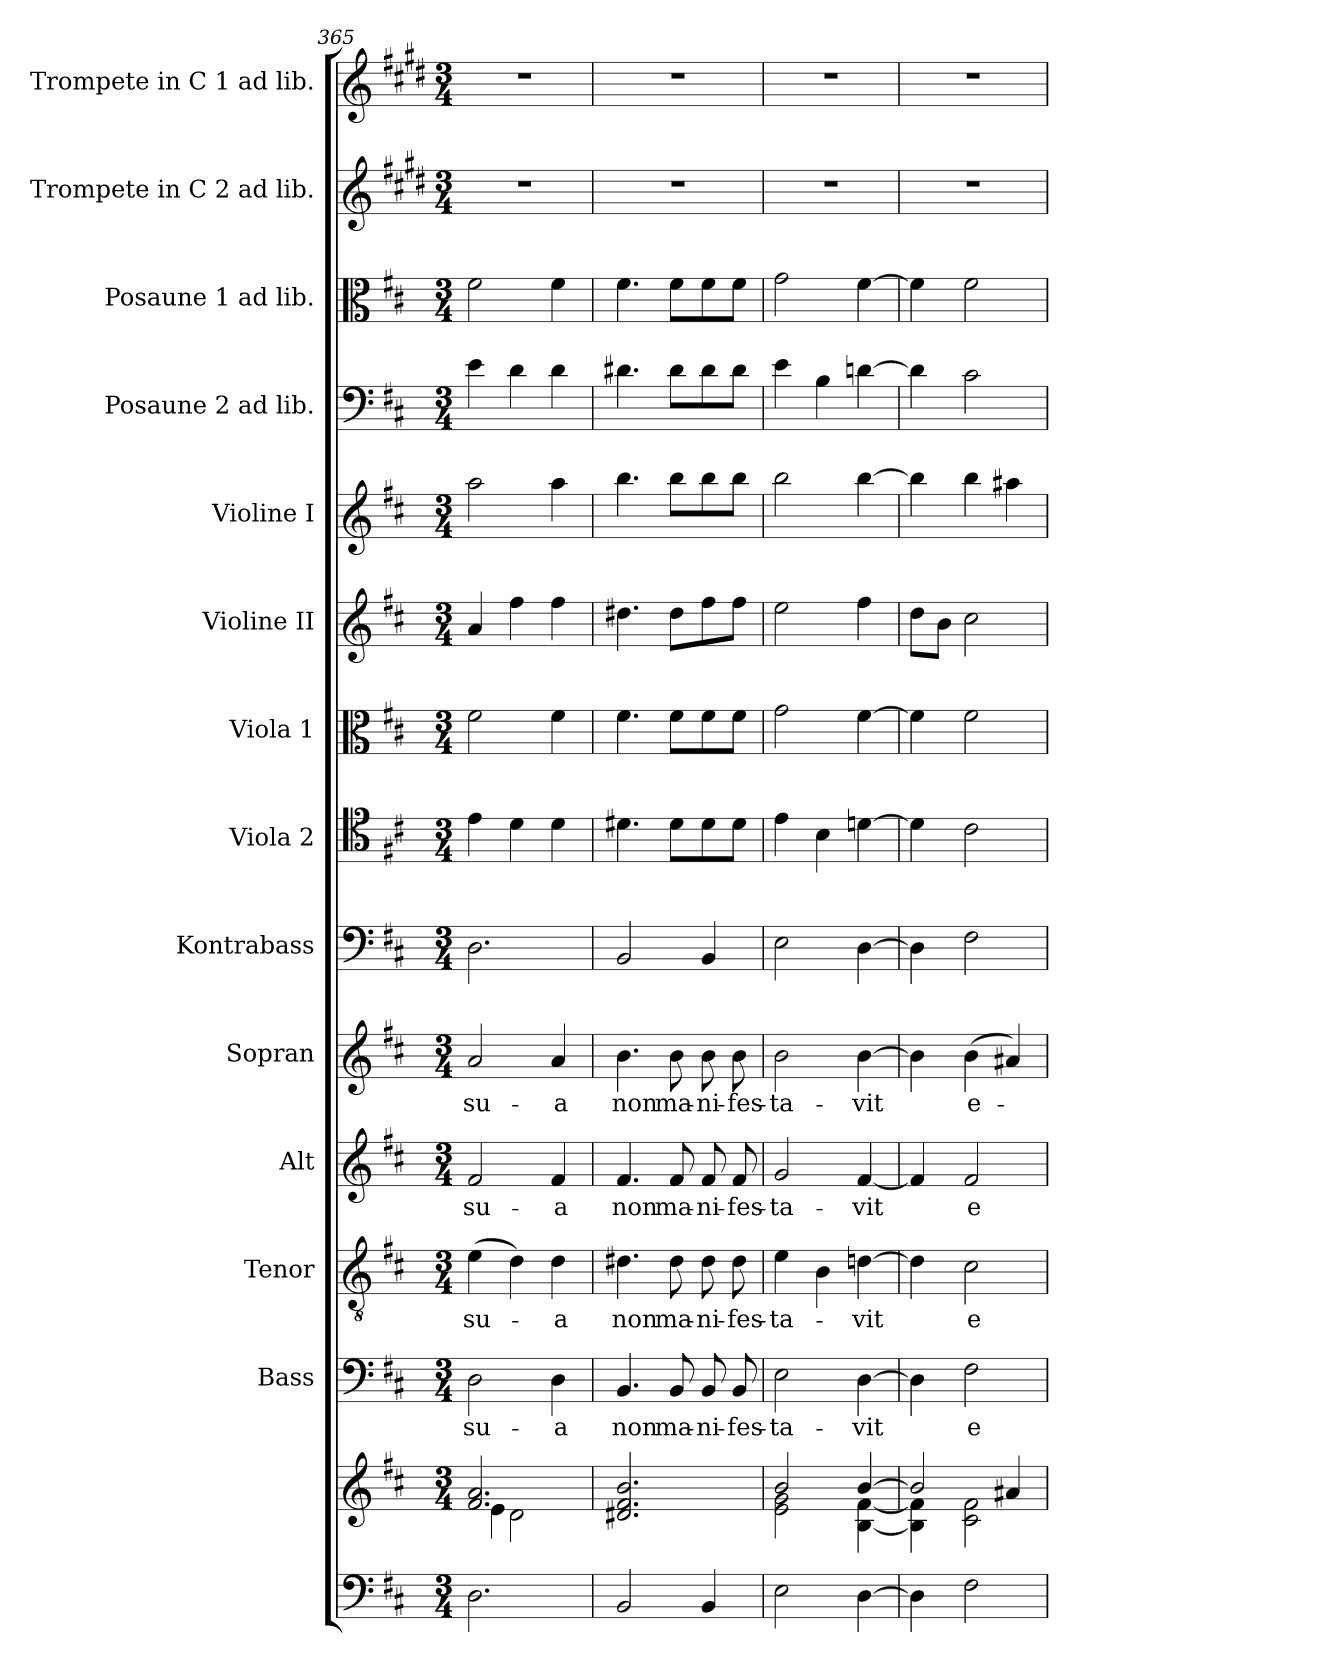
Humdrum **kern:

**kern	**kern	**kern	**text	**kern	**text	**kern	**text	**kern	**text	**kern	**kern	**kern	**kern	**kern	**kern	**kern	**kern	**kern
*part14	*part14	*part13	*part13	*part12	*part12	*part11	*part11	*part10	*part10	*part9	*part8	*part7	*part6	*part5	*part4	*part3	*part2	*part1
*staff15	*staff14	*staff13	*staff13	*staff12	*staff12	*staff11	*staff11	*staff10	*staff10	*staff9	*staff8	*staff7	*staff6	*staff5	*staff4	*staff3	*staff2	*staff1
*	*	*I"Bass	*	*I"Tenor	*	*I"Alt	*	*I"Sopran	*	*I"Kontrabass	*I"Viola 2	*I"Viola 1	*I"Violine II	*I"Violine I	*I"Posaune 2 ad lib.	*I"Posaune 1 ad lib.	*I"Trompete in C 2 ad lib.	*I"Trompete in C 1 ad lib.
*	*	*I'B.	*	*I'T.	*	*I'A.	*	*I'S.	*	*I'Kb.	*I'Vla. 2	*I'Vla. 1	*I'Vl. II	*I'Vl. I	*I'Pos. 2	*I'Pos. 1	*I'Trp. C 2	*I'Trp. C 1
*clefF4	*clefG2	*clefF4	*	*clefGv2	*	*clefG2	*	*clefG2	*	*clefF4	*clefC4	*clefC3	*clefG2	*clefG2	*clefF4	*clefC3	*clefG2	*clefG2
*	*	*	*	*	*	*	*	*	*	*ITrd7c12	*	*	*	*	*	*	*ITrd1c2	*ITrd1c2
*k[f#c#]	*k[f#c#]	*k[f#c#]	*	*k[f#c#]	*	*k[f#c#]	*	*k[f#c#]	*	*k[f#c#]	*k[f#c#]	*k[f#c#]	*k[f#c#]	*k[f#c#]	*k[f#c#]	*k[f#c#]	*k[f#c#]	*k[f#c#]
*D:	*D:	*D:	*	*D:	*	*D:	*	*D:	*	*D:	*D:	*D:	*D:	*D:	*D:	*D:	*D:	*D:
*M3/4	*M3/4	*M3/4	*	*M3/4	*	*M3/4	*	*M3/4	*	*M3/4	*M3/4	*M3/4	*M3/4	*M3/4	*M3/4	*M3/4	*M3/4	*M3/4
=365	=365	=365	=365	=365	=365	=365	=365	=365	=365	=365	=365	=365	=365	=365	=365	=365	=365	=365
*	*^	*	*	*	*	*	*	*	*	*	*	*	*	*	*	*	*	*
!	!	!	!	!LO:LY:b	!	!LO:LY:b	!	!LO:LY:b	!	!LO:LY:b	!	!	!	!	!	!	!	!	!
2.D\	2.f#/ 2.a/	4e\	2D\	su-	(>4e\	su-	2f#/	su-	2a/	su-	2.DD\	4e\	2f#\	4a/	2aa\	4e\	2f#\	2.r	2.r
.	.	2d\	.	.	4d\)	.	.	.	.	.	.	4d\	.	4ff#\	.	4d\	.	.	.
!	!	!	!	!LO:LY:b	!	!LO:LY:b	!	!LO:LY:b	!	!LO:LY:b	!	!	!	!	!	!	!	!	!
.	.	.	4D\	-a	4d\	-a	4f#/	-a	4a/	-a	.	4d\	4f#\	4ff#\	4aa\	4d\	4f#\	.	.
*	*v	*v	*	*	*	*	*	*	*	*	*	*	*	*	*	*	*	*	*
=366	=366	=366	=366	=366	=366	=366	=366	=366	=366	=366	=366	=366	=366	=366	=366	=366	=366	=366
!	!	!	!LO:LY:b	!	!LO:LY:b	!	!LO:LY:b	!	!LO:LY:b	!	!	!	!	!	!	!	!	!
2BB/	2.d#X/ 2.f#/ 2.b/	4.BB/	non	4.d#X\	non	4.f#/	non	4.b\	non	2BBB/	4.d#X\	4.f#\	4.dd#X\	4.bb\	4.d#X\	4.f#\	2.r	2.r
!	!	!	!LO:LY:b	!	!LO:LY:b	!	!LO:LY:b	!	!LO:LY:b	!	!	!	!	!	!	!	!	!
.	.	8BB/	ma-	8d#\	ma-	8f#/	ma-	8b\	ma-	.	8d#\L	8f#\L	8dd#\L	8bb\L	8d#\L	8f#\L	.	.
!	!	!	!LO:LY:b	!	!LO:LY:b	!	!LO:LY:b	!	!LO:LY:b	!	!	!	!	!	!	!	!	!
4BB/	.	8BB/	-ni-	8d#\	-ni-	8f#/	-ni-	8b\	-ni-	4BBB/	8d#\	8f#\	8ff#\	8bb\	8d#\	8f#\	.	.
!	!	!	!LO:LY:b	!	!LO:LY:b	!	!LO:LY:b	!	!LO:LY:b	!	!	!	!	!	!	!	!	!
.	.	8BB/	-fes-	8d#\	-fes-	8f#/	-fes-	8b\	-fes-	.	8d#\J	8f#\J	8ff#\J	8bb\J	8d#\J	8f#\J	.	.
=367	=367	=367	=367	=367	=367	=367	=367	=367	=367	=367	=367	=367	=367	=367	=367	=367	=367	=367
*	*^	*	*	*	*	*	*	*	*	*	*	*	*	*	*	*	*	*
!	!	!	!	!LO:LY:b	!	!LO:LY:b	!	!LO:LY:b	!	!LO:LY:b	!	!	!	!	!	!	!	!	!
2E\	2b/	2e\ 2g\	2E\	-ta-	4e\	-ta-	2g/	-ta-	2b\	-ta-	2EE\	4e\	2g\	2ee\	2bb\	4e\	2g\	2.r	2.r
.	.	.	.	.	4B\	.	.	.	.	.	.	4B\	.	.	.	4B\	.	.	.
!	!	!	!	!LO:LY:b	!	!LO:LY:b	!	!LO:LY:b	!	!LO:LY:b	!	!	!	!	!	!	!	!	!
[4D\	[>4b/	[<4B\ [<4f#\	[4D\	-vit	[4dn\	-vit	[4f#/	-vit	[4b\	-vit	[4DD\	[4dn\	[4f#\	4ff#\	[4bb\	[4dn\	[4f#\	.	.
=368	=368	=368	=368	=368	=368	=368	=368	=368	=368	=368	=368	=368	=368	=368	=368	=368	=368	=368	=368
4D\]	2b/]	4B\] 4f#\]	4D\]	.	4d\]	.	4f#/]	.	4b\]	.	4DD\]	4d\]	4f#\]	8dd\L	4bb\]	4d\]	4f#\]	2.r	2.r
.	.	.	.	.	.	.	.	.	.	.	.	.	.	8b\J	.	.	.	.	.
!	!	!	!	!LO:LY:b	!	!LO:LY:b	!	!LO:LY:b	!	!LO:LY:b	!	!	!	!	!	!	!	!	!
2F#\	.	2c#\ 2f#\	2F#\	e-	2c#\	e-	2f#/	e-	(>4b\	e-	2FF#\	2c#\	2f#\	2cc#\	4bb\	2c#\	2f#\	.	.
.	4a#X/	.	.	.	.	.	.	.	4a#X/)	.	.	.	.	.	4aa#X\	.	.	.	.
*	*v	*v	*	*	*	*	*	*	*	*	*	*	*	*	*	*	*	*	*
=	=	=	=	=	=	=	=	=	=	=	=	=	=	=	=	=	=	=
*-	*-	*-	*-	*-	*-	*-	*-	*-	*-	*-	*-	*-	*-	*-	*-	*-	*-	*-
